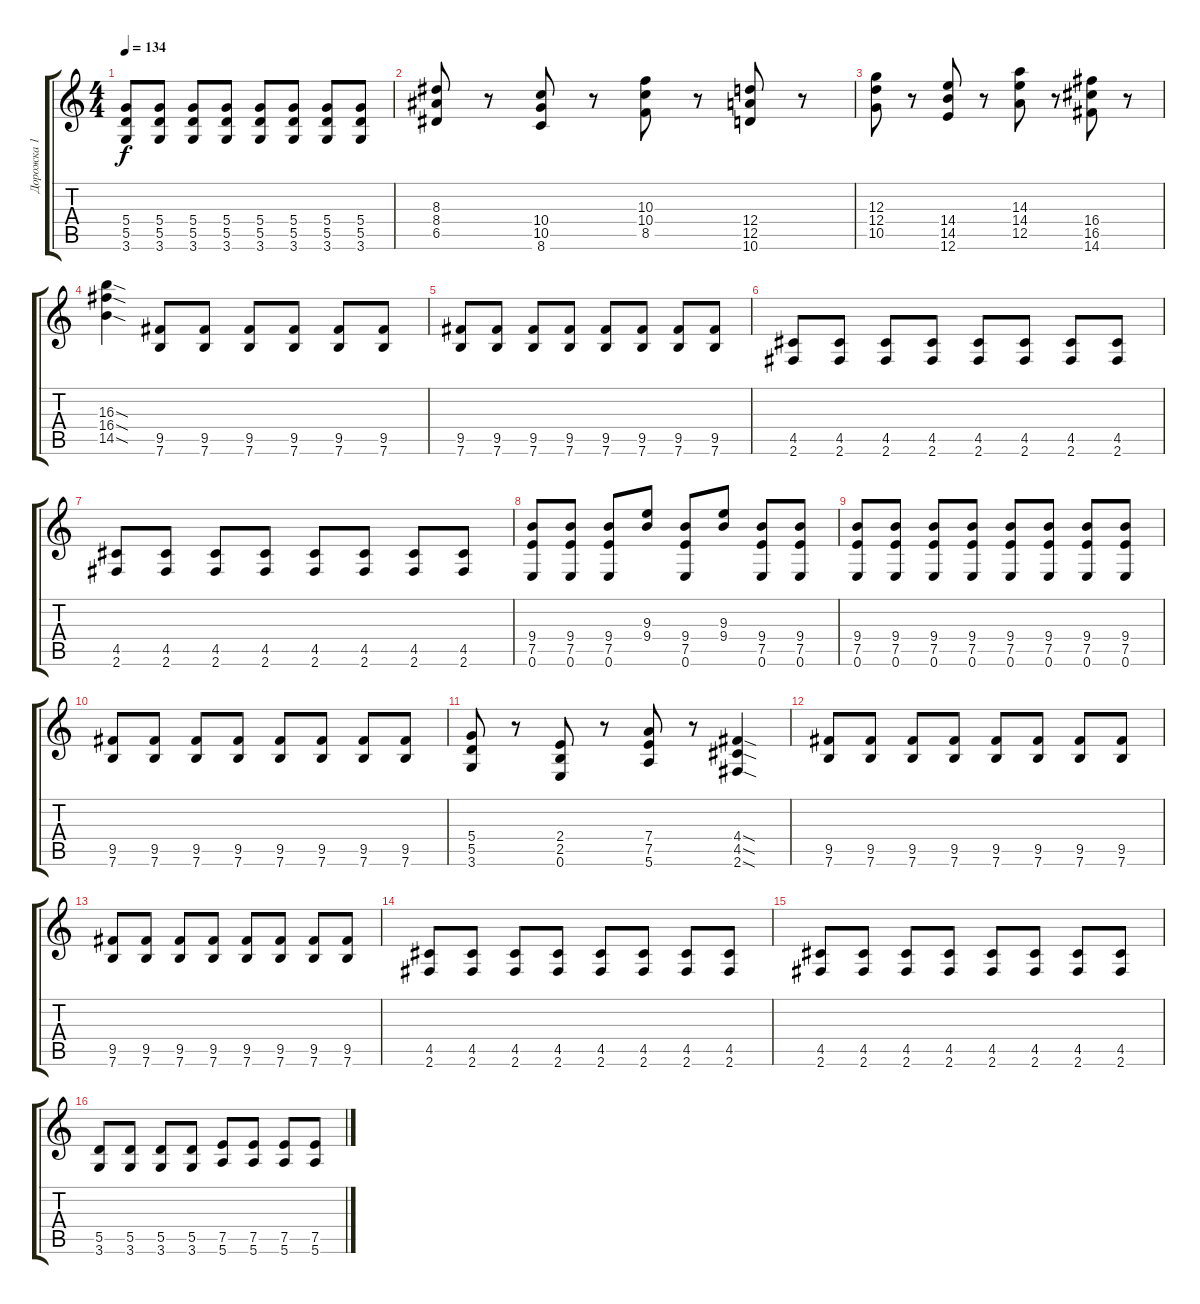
\track ("Дорожка 1" "Дорожка 1") {instrument distortionguitar}
\staff {score tabs}
\tuning (E4 B3 G3 D3 A2 E2) {hide}
\ts (4 4)
\tempo 134
\clef g2
\ks c
(5.4 5.5 3.6).8{dy f} (5.4 5.5 3.6).8 (5.4 5.5 3.6).8 (5.4 5.5 3.6).8 (5.4 5.5 3.6).8 (5.4 5.5 3.6).8 (5.4 5.5 3.6).8 (5.4 5.5 3.6).8 |
(8.3 8.4 6.5).8 r.8 (10.4 10.5 8.6).8 r.8 (10.3 10.4 8.5).8 r.8 (12.4 12.5 10.6).8 r.8 |
(12.3 12.4 10.5).8 r.8 (14.4 14.5 12.6).8 r.8 (14.3 14.4 12.5).8 r.8 (16.4 16.5 14.6).8 r.8 |
(16.3{sod} 16.4{sod} 14.5{sod}).4 (9.5 7.6).8 (9.5 7.6).8 (9.5 7.6).8 (9.5 7.6).8 (9.5 7.6).8 (9.5 7.6).8 |
(9.5 7.6).8 (9.5 7.6).8 (9.5 7.6).8 (9.5 7.6).8 (9.5 7.6).8 (9.5 7.6).8 (9.5 7.6).8 (9.5 7.6).8 |
(4.5 2.6).8 (4.5 2.6).8 (4.5 2.6).8 (4.5 2.6).8 (4.5 2.6).8 (4.5 2.6).8 (4.5 2.6).8 (4.5 2.6).8 |
(4.5 2.6).8 (4.5 2.6).8 (4.5 2.6).8 (4.5 2.6).8 (4.5 2.6).8 (4.5 2.6).8 (4.5 2.6).8 (4.5 2.6).8 |
(9.4 7.5 0.6).8 (9.4 7.5 0.6).8 (9.4 7.5 0.6).8 (9.3 9.4).8 (9.4 7.5 0.6).8 (9.3 9.4).8 (9.4 7.5 0.6).8 (9.4 7.5 0.6).8 |
(9.4 7.5 0.6).8 (9.4 7.5 0.6).8 (9.4 7.5 0.6).8 (9.4 7.5 0.6).8 (9.4 7.5 0.6).8 (9.4 7.5 0.6).8 (9.4 7.5 0.6).8 (9.4 7.5 0.6).8 |
(9.5 7.6).8 (9.5 7.6).8 (9.5 7.6).8 (9.5 7.6).8 (9.5 7.6).8 (9.5 7.6).8 (9.5 7.6).8 (9.5 7.6).8 |
(5.4 5.5 3.6).8 r.8 (2.4 2.5 0.6).8 r.8 (7.4 7.5 5.6).8 r.8 (4.4{sod} 4.5{sod} 2.6{sod}).4 |
(9.5 7.6).8 (9.5 7.6).8 (9.5 7.6).8 (9.5 7.6).8 (9.5 7.6).8 (9.5 7.6).8 (9.5 7.6).8 (9.5 7.6).8 |
(9.5 7.6).8 (9.5 7.6).8 (9.5 7.6).8 (9.5 7.6).8 (9.5 7.6).8 (9.5 7.6).8 (9.5 7.6).8 (9.5 7.6).8 |
(4.5 2.6).8 (4.5 2.6).8 (4.5 2.6).8 (4.5 2.6).8 (4.5 2.6).8 (4.5 2.6).8 (4.5 2.6).8 (4.5 2.6).8 |
(4.5 2.6).8 (4.5 2.6).8 (4.5 2.6).8 (4.5 2.6).8 (4.5 2.6).8 (4.5 2.6).8 (4.5 2.6).8 (4.5 2.6).8 |
(5.5 3.6).8 (5.5 3.6).8 (5.5 3.6).8 (5.5 3.6).8 (7.5 5.6).8 (7.5 5.6).8 (7.5 5.6).8 (7.5 5.6).8
